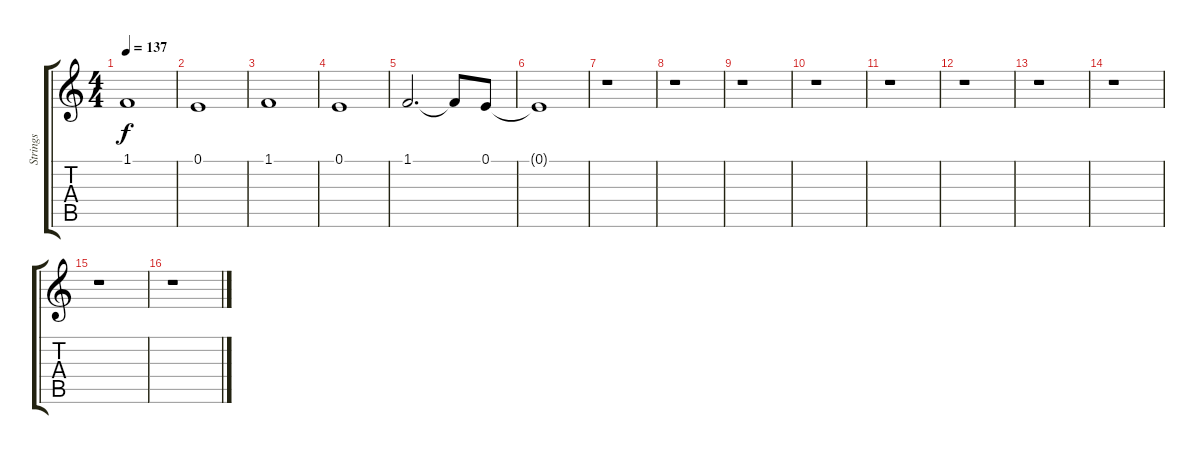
\track ("Strings" "Strings") {instrument synthstrings1}
\staff {score tabs}
\tuning (E4 B3 G3 D3 A2 E2) {hide}
\ts (4 4)
\tempo 137
\clef g2
\ks c
1.1.1{dy f} |
0.1.1 |
1.1.1 |
0.1.1 |
1.1.2{d} 1.1{t}.8 0.1.8 |
0.1{t}.1 |
r.1 |
r.1 |
r.1 |
r.1 |
r.1 |
r.1 |
r.1 |
r.1 |
r.1 |
r.1
